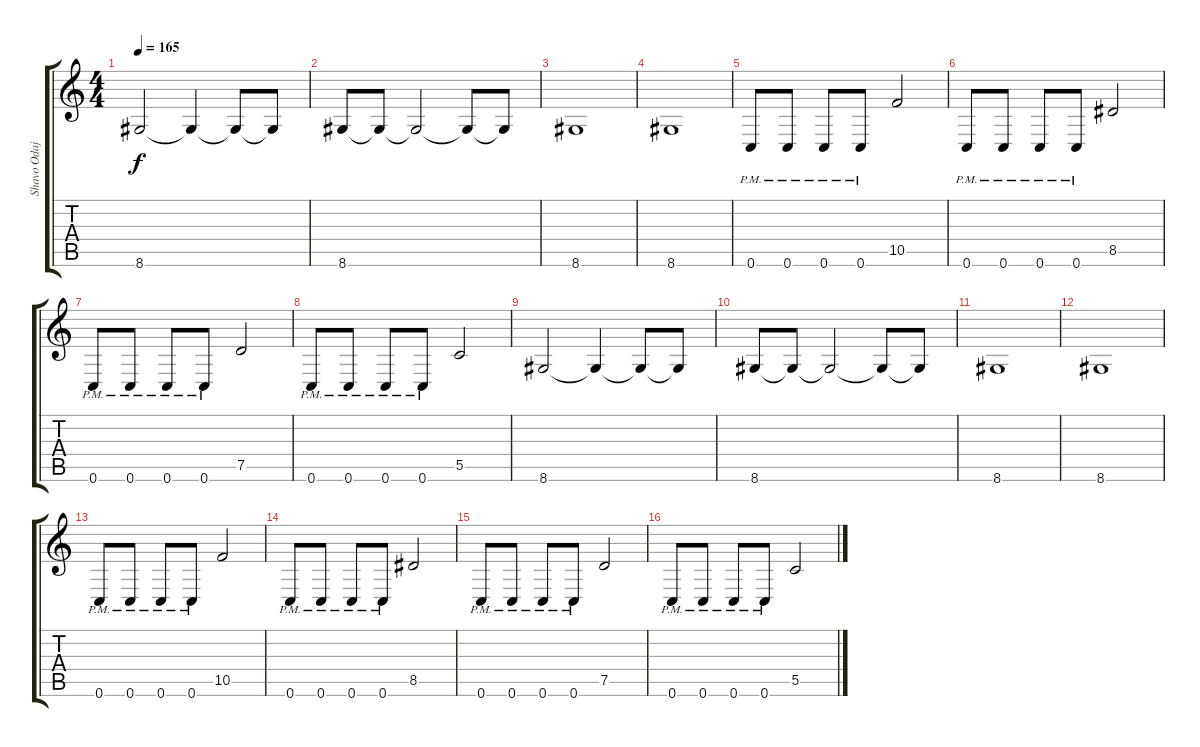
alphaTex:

\track ("Shavo Odajian" "Shavo Odaj") {instrument electricbasspick}
\staff {score tabs}
\tuning (D4 A3 F3 C3 G2 C2) {hide}
\ts (4 4)
\tempo 165
\clef g2
\ks c
8.6.2{dy f} 8.6{t}.4 8.6{t}.8 8.6{t}.8 |
8.6.8 8.6{t}.8 8.6{t}.2 8.6{t}.8 8.6{t}.8 |
8.6.1 |
8.6.1 |
0.6{pm}.8 0.6{pm}.8 0.6{pm}.8 0.6{pm}.8 10.5.2 |
0.6{pm}.8 0.6{pm}.8 0.6{pm}.8 0.6{pm}.8 8.5.2 |
0.6{pm}.8 0.6{pm}.8 0.6{pm}.8 0.6{pm}.8 7.5.2 |
0.6{pm}.8 0.6{pm}.8 0.6{pm}.8 0.6{pm}.8 5.5.2 |
8.6.2 8.6{t}.4 8.6{t}.8 8.6{t}.8 |
8.6.8 8.6{t}.8 8.6{t}.2 8.6{t}.8 8.6{t}.8 |
8.6.1 |
8.6.1 |
0.6{pm}.8 0.6{pm}.8 0.6{pm}.8 0.6{pm}.8 10.5.2 |
0.6{pm}.8 0.6{pm}.8 0.6{pm}.8 0.6{pm}.8 8.5.2 |
0.6{pm}.8 0.6{pm}.8 0.6{pm}.8 0.6{pm}.8 7.5.2 |
0.6{pm}.8 0.6{pm}.8 0.6{pm}.8 0.6{pm}.8 5.5.2
